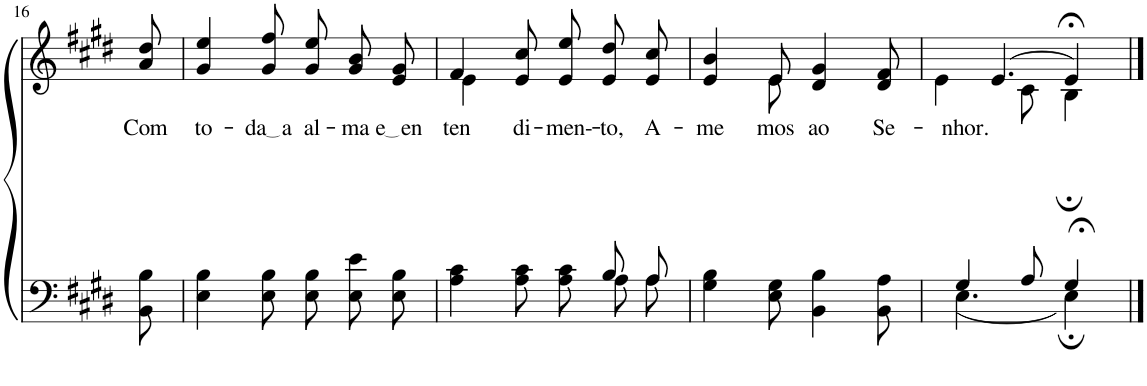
**kern	**kern	**text
*part2	*part1	*part1
*staff2	*staff1	*staff1
*I"Parte III e IV	*I"Parte I e II	*
!!LO:PB:g=z
*clefF4	*clefG2	*
*Trd1c3	*Trd1c3	*
*k[f#c#g#d#]	*k[f#c#g#d#]	*
*M6/8	*M6/8	*
=16	=16	=16
!	!	!LO:LY:b
8BB\ 8B\	8a/ 8dd#/	Com
=17	=17	=17
!	!	!LO:LY:b
4E\ 4B\	4g#/ 4ee/	to-
!	!	!LO:LY:b
8E\ 8B\	8g#/ 8ff#/	da a
!	!	!LO:LY:b
8E\ 8B\L	8g#/ 8ee/L	al-
!	!	!LO:LY:b
8E\ 8e\	8g#/ 8b/	-ma
!	!	!LO:LY:b
8E\ 8B\J	8e/ 8g#/J	e en
=18	=18	=18
*^	*^	*
!	!	!	!	!LO:LY:b
4A\ 4c#\	2ryy	4f#/	4e\	-ten-
!	!	!	!	!LO:LY:b
8A\ 8c#\	.	8e/ 8cc#/	2ryy	-di-
!	!	!	!	!LO:LY:b
8A\ 8c#\L	.	8e/ 8ee/L	.	-men--
!	!	!	!	!LO:LY:b
8A\	8B/L	8e/ 8dd#/	.	-to,
!	!	!	!	!LO:LY:b
8A\J	8A/J	8e/ 8cc#/J	.	A-
=19	=19	=19	=19	=19
!	!	!	!	!LO:LY:b
*v	*v	*	*	*
4G#\ 4B\	4e/ 4b/	4ryy	-me-
!	!	!	!LO:LY:b
8E\ 8G#\	8e/	8e\	-mos
!	!	!	!LO:LY:b
4BB\ 4B\	4d#/ 4g#/	4.ryy	ao
!	!	!	!LO:LY:b
8BB\ 8A\	8d#/ 8f#/	.	Se-
=20	=20	=20	=20
*^	*	*	*
!	!	!	!	!LO:LY:b
4G#/	[4.E\	[4.e/	4e\	-nhor.
8A/	.	.	8c#\	.
4G#;</	4E;\]	4e;</]	4B;\	.
*v	*v	*	*	*
*	*v	*v	*
==	==	==
*-	*-	*-
